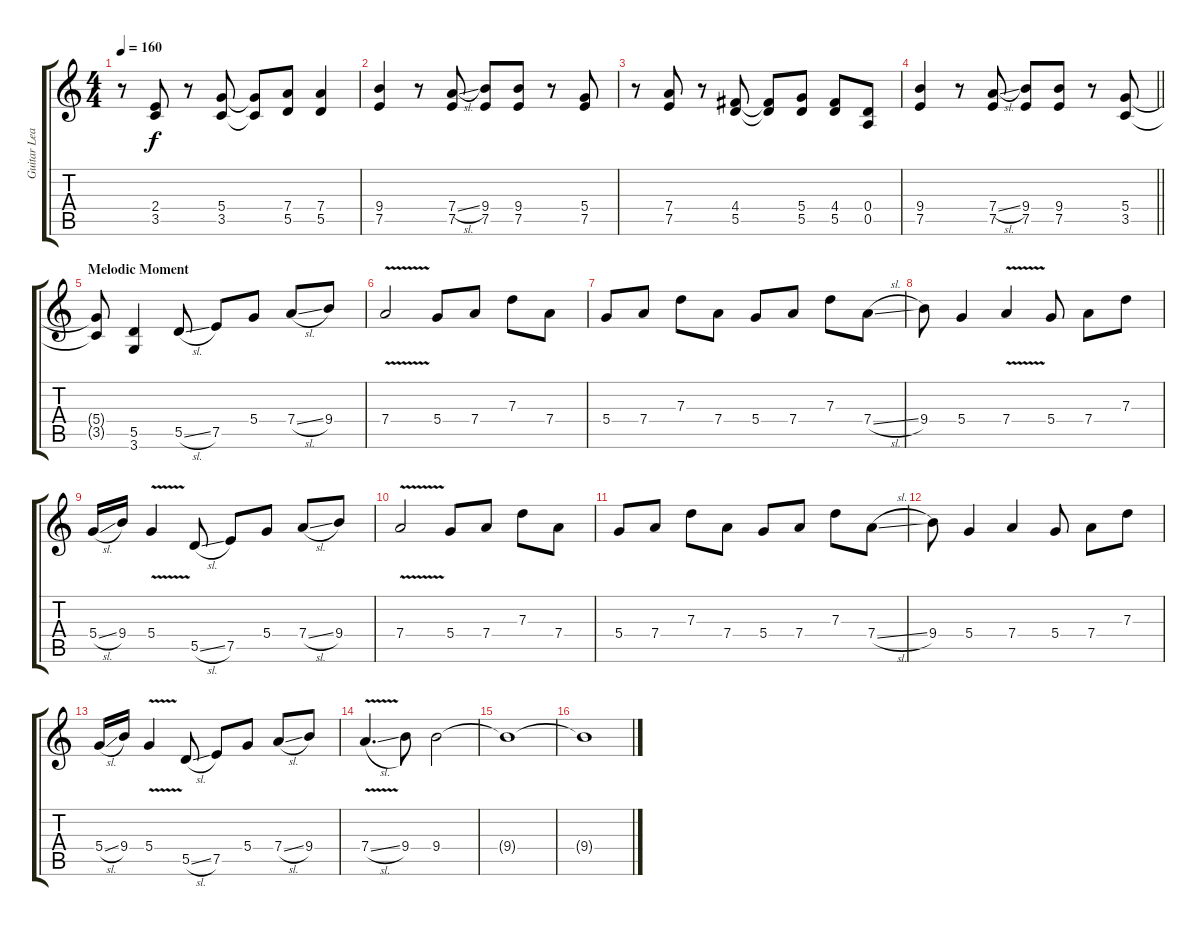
\track ("Guitar Lead" "Guitar Lea") {instrument distortionguitar}
\staff {score tabs}
\tuning (E4 B3 G3 D3 A2 E2) {hide}
\ts (4 4)
\tempo 160
\clef g2
\ks c
r.8{dy f} (2.4 3.5).8 r.8 (5.4 3.5).8 (5.4{t} 3.5{t}).8 (7.4 5.5).8 (7.4 5.5).4 |
(9.4 7.5).4 r.8 (7.4{sl} 7.5).8 (9.4 7.5).8 (9.4 7.5).8 r.8 (5.4 7.5).8 |
r.8 (7.4 7.5).8 r.8 (4.4 5.5).8 (4.4{t} 5.5{t}).8 (5.4 5.5).8 (4.4 5.5).8 (0.4 0.5).8 |
\barLineRight lightlight
(9.4 7.5).4 r.8 (7.4{sl} 7.5).8 (9.4 7.5).8 (9.4 7.5).8 r.8 (5.4 3.5).8 |
\section ("" "Melodic Moment ")
(5.4{t} 3.5{t}).8 (5.5 3.6).4 5.5{sl}.8 7.5.8 5.4.8 7.4{sl}.8 9.4.8 |
7.4{v}.2 5.4.8 7.4.8 7.3.8 7.4.8 |
5.4.8 7.4.8 7.3.8 7.4.8 5.4.8 7.4.8 7.3.8 7.4{sl}.8 |
9.4.8 5.4.4 7.4{v}.4 5.4.8 7.4.8 7.3.8 |
5.4{sl}.16 9.4.16 5.4{v}.4 5.5{sl}.8 7.5.8 5.4.8 7.4{sl}.8 9.4.8 |
7.4{v}.2 5.4.8 7.4.8 7.3.8 7.4.8 |
5.4.8 7.4.8 7.3.8 7.4.8 5.4.8 7.4.8 7.3.8 7.4{sl}.8 |
9.4.8 5.4.4 7.4.4 5.4.8 7.4.8 7.3.8 |
5.4{sl}.16 9.4.16 5.4{v}.4 5.5{sl}.8 7.5.8 5.4.8 7.4{sl}.8 9.4.8 |
7.4{v sl}.4{d} 9.4.8 9.4.2 |
9.4{t}.1{volume 4} |
9.4{t}.1
